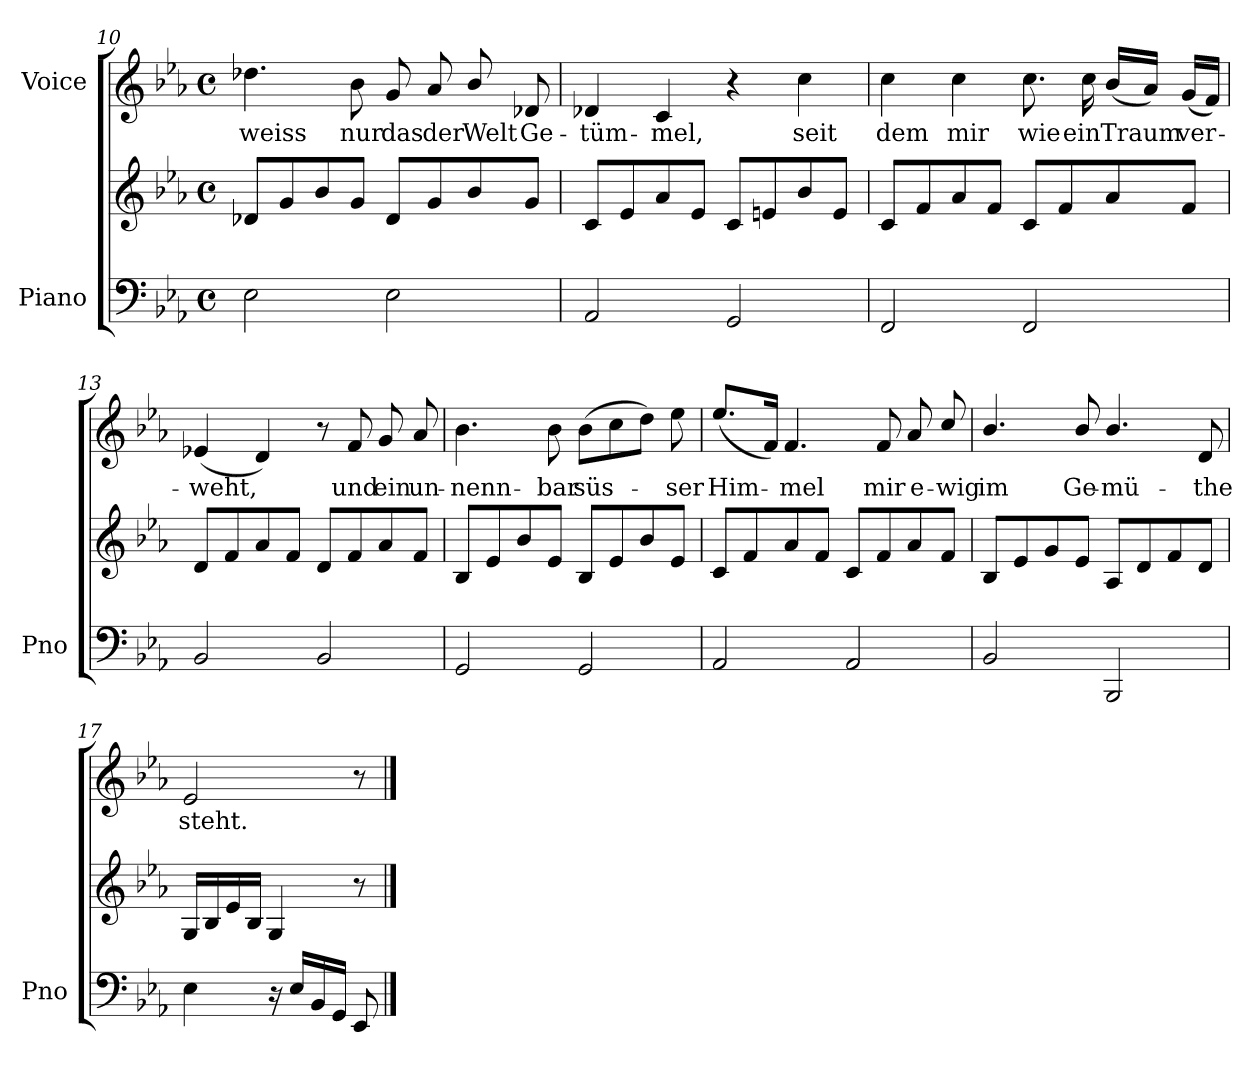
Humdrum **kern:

**kern	**kern	**kern	**text
*part2	*part2	*part1	*part1
*staff3	*staff2	*staff1	*staff1
*I"Piano	*	*I"Voice	*
*I'Pno	*	*	*
!!LO:LB:g=z
*clefF4	*clefG2	*clefG2	*
*k[b-e-a-]	*k[b-e-a-]	*k[b-e-a-]	*
*M4/4	*M4/4	*M4/4	*
*met(c)	*met(c)	*met(c)	*
=10	=10	=10	=10
!	!	!	!LO:LY:b
2E-\	8d-X/L	4.dd-X\	weiss
.	8g/	.	.
.	8b-/	.	.
!	!	!	!LO:LY:b
.	8g/J	8b-\	nur
!	!	!	!LO:LY:b
2E-\	8d-/L	8g/	das
!	!	!	!LO:LY:b
.	8g/	8a-/	der
!	!	!	!LO:LY:b
.	8b-/	8b-/	Welt
!	!	!	!LO:LY:b
.	8g/J	8d-X/	Ge-
=11	=11	=11	=11
!	!	!	!LO:LY:b
2AA-/	8c/L	4d-X/	-tüm-
.	8e-/	.	.
!	!	!	!LO:LY:b
.	8a-/	4c/	-mel,
.	8e-/J	.	.
2GG/	8c/L	4r	.
.	8en/	.	.
!	!	!	!LO:LY:b
.	8b-/	4cc\	seit
.	8e/J	.	.
=12	=12	=12	=12
!	!	!	!LO:LY:b
2FF/	8c/L	4cc\	dem
.	8f/	.	.
!	!	!	!LO:LY:b
.	8a-/	4cc\	mir
.	8f/J	.	.
!	!	!	!LO:LY:b
2FF/	8c/L	8.cc\	wie
.	8f/	.	.
!	!	!	!LO:LY:b
.	.	16cc\	ein
!	!	!	!LO:LY:b
.	8a-/	(16b-/LL	Traum
.	.	16a-/JJ)	.
!	!	!	!LO:LY:b
.	8f/J	(16g/LL	ver-
.	.	16f/JJ)	.
=13	=13	=13	=13
!	!	!	!LO:LY:b
2BB-/	8d/L	(4e-X/	-weht,
.	8f/	.	.
.	8a-/	4d/)	.
.	8f/J	.	.
2BB-/	8d/L	8r	.
!	!	!	!LO:LY:b
.	8f/	8f/	und
!	!	!	!LO:LY:b
.	8a-/	8g/	ein
!	!	!	!LO:LY:b
.	8f/J	8a-/	un-
!!LO:LB:g=z
=14	=14	=14	=14
!	!	!	!LO:LY:b
2GG/	8B-/L	4.b-\	-nenn-
.	8e-/	.	.
.	8b-/	.	.
!	!	!	!LO:LY:b
.	8e-/J	8b-\	-bar
!	!	!	!LO:LY:b
2GG/	8B-/L	(8b-\L	süs-
.	8e-/	8cc\	.
.	8b-/	8dd\J)	.
!	!	!	!LO:LY:b
.	8e-/J	8ee-\	-ser
=15	=15	=15	=15
!	!	!	!LO:LY:b
2AA-/	8c/L	(8.ee-/L	Him-
.	8f/	.	.
.	.	16f/Jk)	.
!	!	!	!LO:LY:b
.	8a-/	4.f/	-mel
.	8f/J	.	.
2AA-/	8c/L	.	.
!	!	!	!LO:LY:b
.	8f/	8f/	mir
!	!	!	!LO:LY:b
.	8a-/	8a-/	e-
!	!	!	!LO:LY:b
.	8f/J	8cc/	-wig
=16	=16	=16	=16
!	!	!	!LO:LY:b
2BB-/	8B-/L	4.b-/	im
.	8e-/	.	.
.	8g/	.	.
!	!	!	!LO:LY:b
.	8e-/J	8b-/	Ge-
!	!	!	!LO:LY:b
2BBB-/	8A-/L	4.b-/	-mü-
.	8d/	.	.
.	8f/	.	.
!	!	!	!LO:LY:b
.	8d/J	8d/	-the
=17	=17	=17	=17
!	!	!	!LO:LY:b
4E-\	16G/LL	2e-/	steht.
.	16B-/	.	.
.	16e-/	.	.
.	16B-/JJ	.	.
16r	4G/	.	.
16E-/LL	.	.	.
16BB-/	.	.	.
16GG/JJ	.	.	.
8EE-/	8r	8r	.
==	==	==	==
*-	*-	*-	*-
